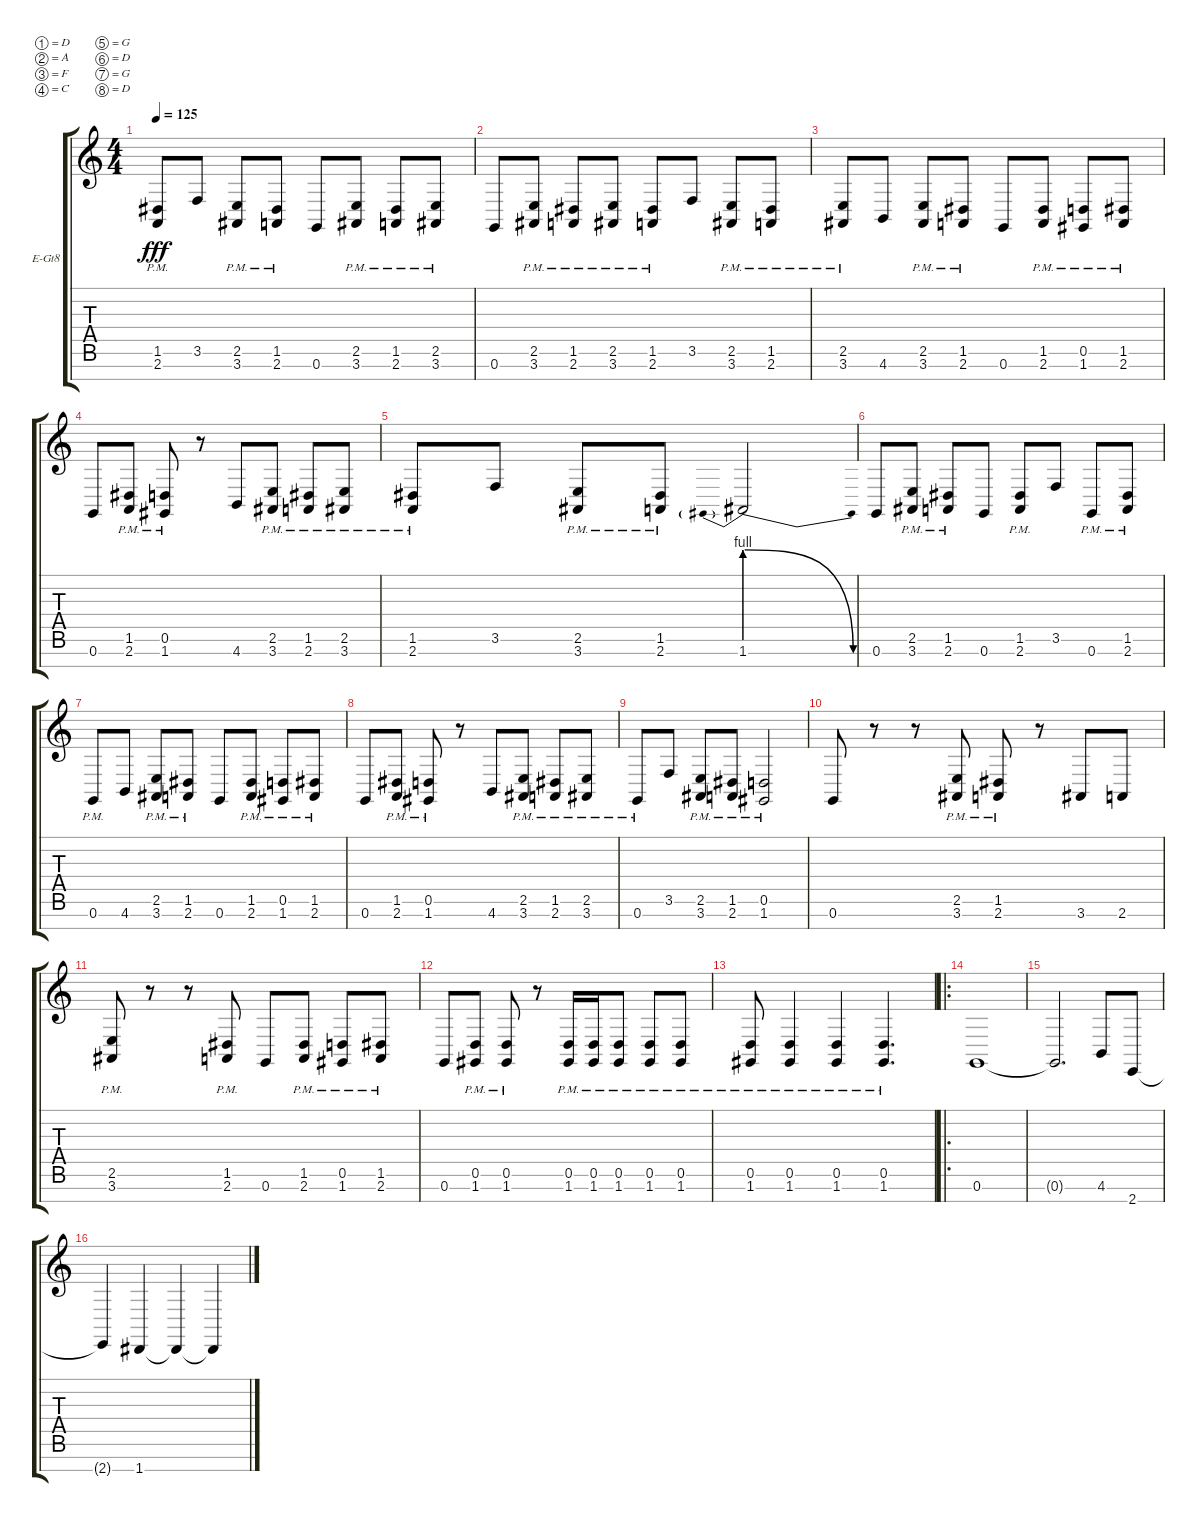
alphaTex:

\bracketExtendMode groupsimilarinstruments
\firstSystemTrackNameOrientation horizontal
\otherSystemsTrackNameOrientation horizontal
\track ("Jae" "E-Gt8") {instrument distortionguitar}
\staff {score tabs}
\tuning (D4 A3 F3 C3 G2 D2 G1 D1)
\ts (4 4)
\tempo 125
\clef g2
\ks c
(2.7{pm} 1.6{pm}).8{dy fff} 3.6.8 (3.7{pm} 2.6{pm}).8 (2.7{pm} 1.6{pm}).8 0.7.8 (3.7{pm} 2.6{pm}).8 (2.7{pm} 1.6{pm}).8 (3.7{pm} 2.6{pm}).8 |
0.7.8 (3.7{pm} 2.6{pm}).8 (2.7{pm} 1.6{pm}).8 (3.7{pm} 2.6{pm}).8 (2.7{pm} 1.6{pm}).8 3.6.8 (3.7{pm} 2.6{pm}).8 (2.7{pm} 1.6{pm}).8 |
(3.7{pm} 2.6{pm}).8 4.7.8 (3.7{pm} 2.6{pm}).8 (2.7{pm} 1.6{pm}).8 0.7.8 (2.7{pm} 1.6{pm}).8 (1.7{pm} 0.6{pm}).8 (2.7{pm} 1.6{pm}).8 |
0.7.8 (2.7{pm} 1.6{pm}).8 (1.7{pm} 0.6{pm}).8 r.8 4.7.8 (3.7{pm} 2.6{pm}).8 (2.7{pm} 1.6{pm}).8 (3.7{pm} 2.6{pm}).8 |
(2.7{pm} 1.6{pm}).8 3.6.8 (3.7{pm} 2.6{pm}).8 (2.7{pm} 1.6{pm}).8 1.7{be (prebendrelease 0 4 59.4 0)}.2 |
0.7.8 (3.7{pm} 2.6{pm}).8 (2.7{pm} 1.6{pm}).8 0.7.8 (2.7{pm} 1.6{pm}).8 3.6.8 0.7{pm}.8 (2.7{pm} 1.6{pm}).8 |
0.7{pm}.8 4.7.8 (3.7{pm} 2.6{pm}).8 (2.7{pm} 1.6{pm}).8 0.7.8 (2.7{pm} 1.6{pm}).8 (1.7{pm} 0.6{pm}).8 (2.7{pm} 1.6{pm}).8 |
0.7.8 (2.7{pm} 1.6{pm}).8 (1.7{pm} 0.6{pm}).8 r.8 4.7.8 (3.7{pm} 2.6{pm}).8 (2.7{pm} 1.6{pm}).8 (3.7{pm} 2.6{pm}).8 |
0.7{pm}.8 3.6.8 (3.7{pm} 2.6{pm}).8 (2.7{pm} 1.6{pm}).8 (1.7{pm} 0.6{pm}).2 |
0.7.8 r.8 r.8 (3.7{pm} 2.6{pm}).8 (2.7{pm} 1.6{pm}).8 r.8 3.7.8 2.7.8 |
(3.7{pm} 2.6{pm}).8 r.8 r.8 (2.7{pm} 1.6{pm}).8 0.7.8 (2.7{pm} 1.6{pm}).8 (1.7{pm} 0.6{pm}).8 (2.7{pm} 1.6{pm}).8 |
0.7.8 (1.7{pm} 0.6{pm}).8 (1.7{pm} 0.6{pm}).8 r.8 (1.7{pm} 0.6{pm}).16 (1.7{pm} 0.6{pm}).16 (1.7{pm} 0.6{pm}).8 (1.7{pm} 0.6{pm}).8 (1.7{pm} 0.6{pm}).8 |
(1.7{pm} 0.6{pm}).8 (0.6{pm} 1.7{pm}).4 (1.7{pm} 0.6{pm}).4 (1.7{pm} 0.6{pm}).4{d} |
\ro
0.7.1 |
0.7{t}.2{d} 4.7.8 2.8.8 |
2.8{t}.4 1.8.4 1.8{t}.4 1.8{t}.4
